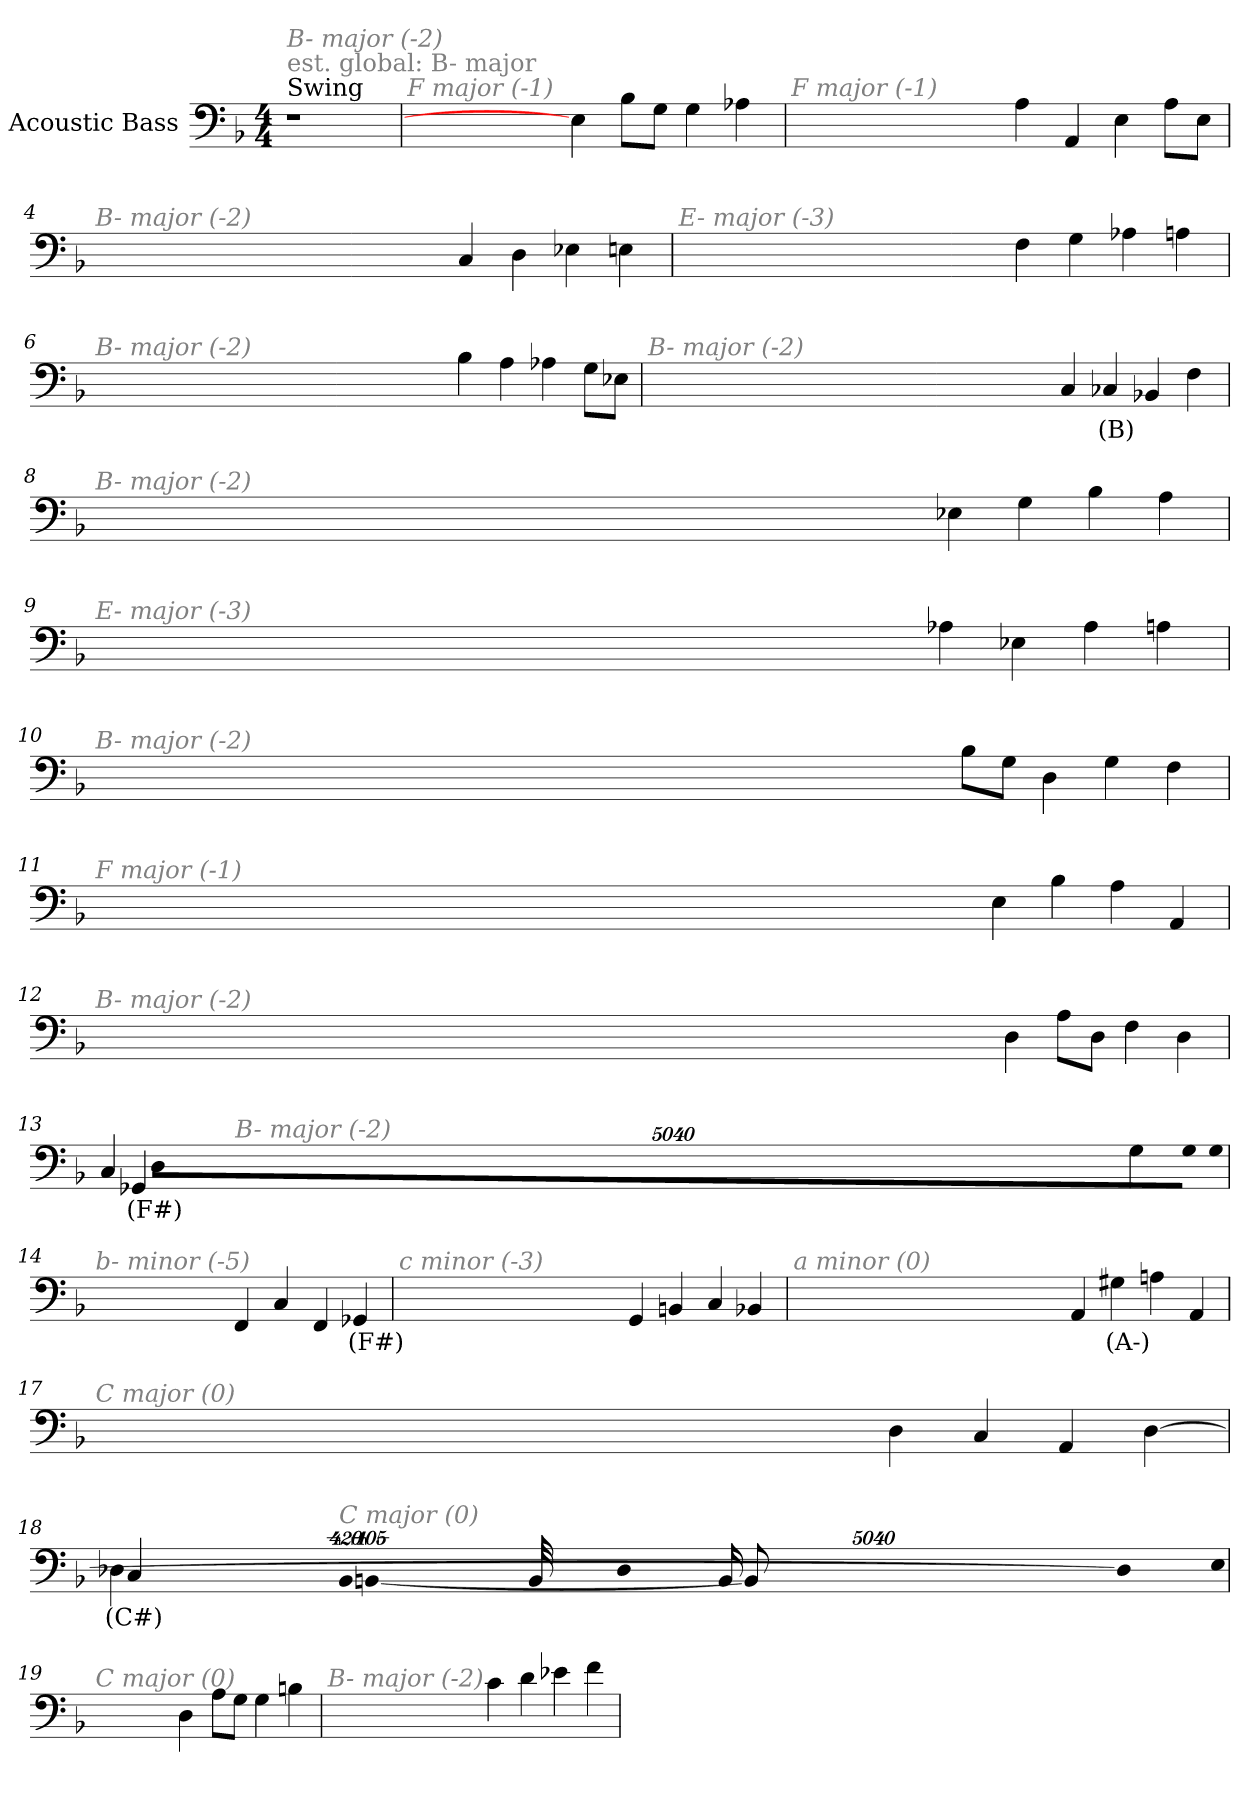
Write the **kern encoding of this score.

**kern	**text
*part1	*part1
*staff1	*staff1
*I"Acoustic Bass	*
*clefF4	*
*ITrd7c12	*
*k[b-]	*
*F:	*
*M4/4	*
*MM120	*
=1	=1
!LO:TX:a:t=Swing	!
!LO:TX:a:color=#808080:t=est. global&colon; B- major	!
!LO:TX:i:color=#808080:t=B- major (-2)	!
1r	.
=2	=2
!LO:TX:i:color=#808080:t=F major (-1)	!
4EE]	.
8BB-L	.
8GGJ	.
4GG	.
4AA-X	.
=3	=3
!LO:TX:i:color=#808080:t=F major (-1)	!
4AA	.
4AAA	.
4EE	.
8AAL	.
8EEJ	.
=4	=4
!LO:TX:i:color=#808080:t=B- major (-2)	!
4CC	.
4DD	.
4EE-X	.
4EEn	.
=5	=5
!LO:TX:i:color=#808080:t=E- major (-3)	!
4FF	.
4GG	.
4AA-X	.
4AAn	.
=6	=6
!LO:TX:i:color=#808080:t=B- major (-2)	!
4BB-	.
4AA	.
4AA-X	.
8GGL	.
8EE-XJ	.
=7	=7
!LO:TX:i:color=#808080:t=B- major (-2)	!
4CC	.
4CC-Xi	(B)
4BBB-X	.
4FF	.
=8	=8
!LO:TX:i:color=#808080:t=B- major (-2)	!
4EE-X	.
4GG	.
4BB-	.
4AA	.
=9	=9
!LO:TX:i:color=#808080:t=E- major (-3)	!
4AA-X	.
4EE-X	.
4AA-	.
4AAn	.
=10	=10
!LO:TX:i:color=#808080:t=B- major (-2)	!
8BB-L	.
8GGJ	.
4DD	.
4GG	.
4FF	.
=11	=11
!LO:TX:i:color=#808080:t=F major (-1)	!
4EE	.
4BB-	.
4AA	.
4AAA	.
=12	=12
!LO:TX:i:color=#808080:t=B- major (-2)	!
4DD	.
8AAL	.
8DDJ	.
4FF	.
4DD	.
=13	=13
!LO:TX:i:color=#808080:t=B- major (-2)	!
4GG	.
!LO:N:vis=8	!
40320%3347GGL	.
!LO:N:vis=8	!
40320%3347GG	.
!LO:N:vis=8	!
40320%3347DDJ	.
4CC	.
4GGG-Xi	(F#)
=14	=14
!LO:TX:i:color=#808080:t=b- minor (-5)	!
4FFF	.
4CC	.
4FFF	.
4GGG-Xi	(F#)
=15	=15
!LO:TX:i:color=#808080:t=c minor (-3)	!
4GGG	.
4BBBn	.
4CC	.
4BBB-X	.
=16	=16
!LO:TX:i:color=#808080:t=a minor (0)	!
4AAA	.
4GG#Xi	(A-)
4AAn	.
4AAA	.
=17	=17
!LO:TX:i:color=#808080:t=C major (0)	!
4DD	.
4CC	.
4AAA	.
[4DD	.
=18	=18
!LO:TX:i:color=#808080:t=C major (0)	!
!LO:N:vis=8	!
40320%3347DDL]	.
!LO:N:vis=8	!
40320%3347EE	.
!LO:N:vis=8	!
40320%3347DDJ	.
!LO:N:vis=1024	!
[13440%13BBBn	.
8BBB_	.
16BBB_	.
32BBB_	.
!LO:N:vis=1024%31	!
13440%407BBB]	.
4CC	.
4DD-Xi	(C#)
=19	=19
!LO:TX:i:color=#808080:t=C major (0)	!
4DD	.
8AAL	.
8GGJ	.
4GG	.
4BBn	.
=20	=20
!LO:TX:i:color=#808080:t=B- major (-2)	!
4C	.
4D	.
4E-X	.
4F	.
=	=
*-	*-
